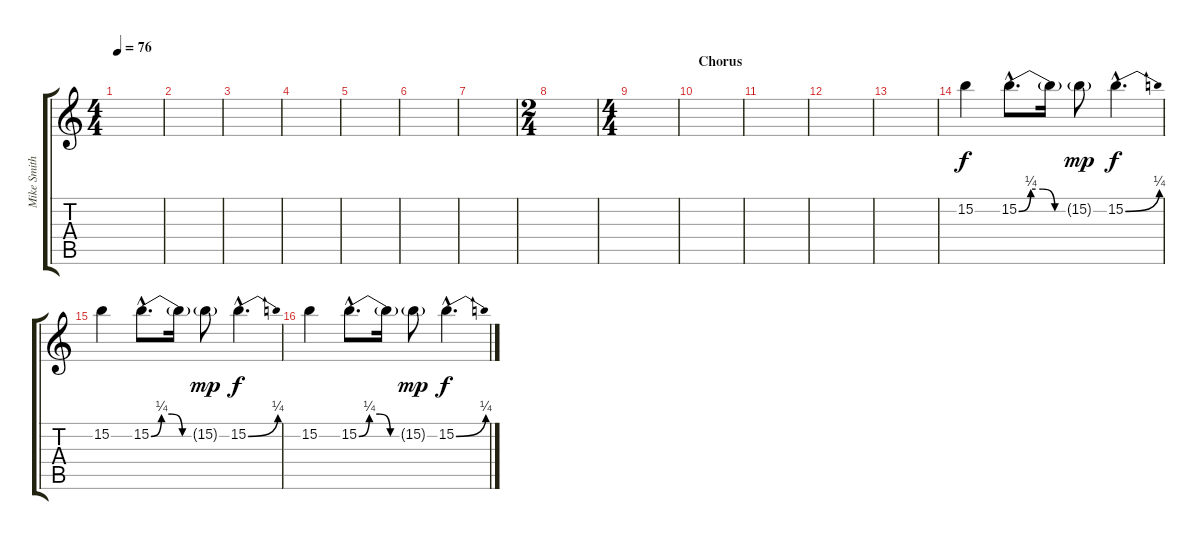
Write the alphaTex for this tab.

\track ("Mike Smith (Fills)" "Mike Smith") {instrument overdrivenguitar}
\staff {score tabs}
\tuning (Db4 Ab3 E3 B2 Gb2 B1) {hide}
\ts (4 4)
\tempo 76
\clef g2
\ks c
|
|
|
|
|
|
|
\ts (2 4)
|
\ts (4 4)
|
\section ("" "Chorus")
|
|
|
|
15.2.4 15.2{be (custom 0 0 15 1 30 1 45 0 60 0) hac}.8{d} 15.2{t}.16 15.2{g}.8{dy mp} 15.2{be (bend 0 0 60 1) hac}.4{d dy f} |
15.2.4 15.2{be (custom 0 0 15 1 30 1 45 0 60 0) hac}.8{d} 15.2{t}.16 15.2{g}.8{dy mp} 15.2{be (bend 0 0 60 1) hac}.4{d dy f} |
15.2.4 15.2{be (custom 0 0 15 1 30 1 45 0 60 0) hac}.8{d} 15.2{t}.16 15.2{g}.8{dy mp} 15.2{be (bend 0 0 60 1) hac}.4{d dy f}
